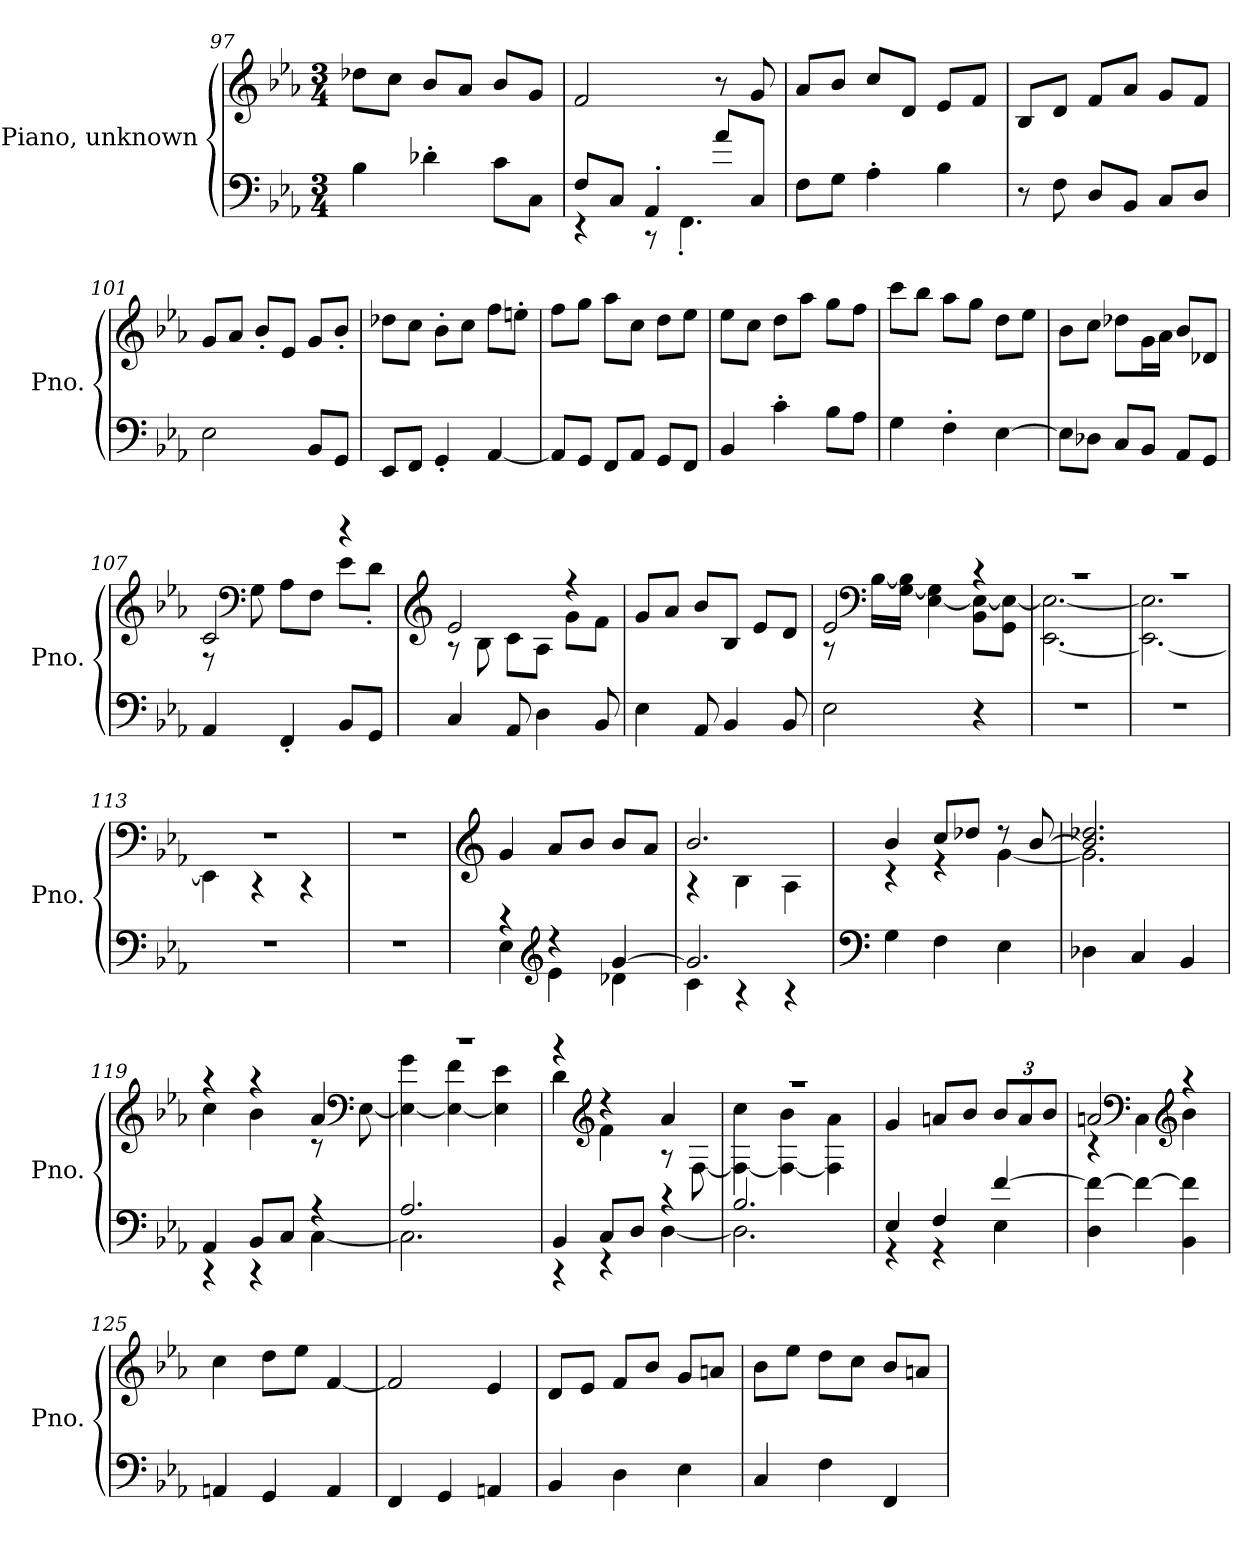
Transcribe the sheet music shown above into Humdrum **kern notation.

**kern	**kern
*part1	*part1
*staff2	*staff1
*I"Piano, unknown	*
*I'Pno.	*
!!LO:LB:g=z
*clefF4	*clefG2
*k[b-e-a-]	*k[b-e-a-]
*M3/4	*M3/4
=97	=97
4B-\	8dd-X\L
.	8cc\J
4d-X'\	8b-/L
.	8a-/J
8c\L	8b-/L
8C\J	8g/J
=98	=98
*^	*
8F/L	4r	2f/
8C/J	.	.
4AA-'/	8r	.
.	4.FF'\	.
8a-/L	.	8r
8C/J	.	8g/
*v	*v	*
=99	=99
8F\L	8a-/L
8G\J	8b-/J
4A-'\	8cc/L
.	8d/J
4B-\	8e-/L
.	8f/J
=100	=100
8r	8B-/L
8F\	8d/J
8D/L	8f/L
8BB-/J	8a-/J
8C/L	8g/L
8D/J	8f/J
=101	=101
2E-\	8g/L
.	8a-/J
.	8b-'/L
.	8e-/J
8BB-/L	8g/L
8GG/J	8b-'/J
=102	=102
8EE-/L	8dd-X\L
8FF/J	8cc\J
4GG'/	8b-'\L
.	8cc\J
[4AA-/	8ff\L
.	8een'\J
!!LO:LB:g=z
=103	=103
8AA-/L]	8ff\L
8GG/J	8gg\J
8FF/L	8aa-\L
8AA-/J	8cc\J
8GG/L	8dd\L
8FF/J	8ee-\J
=104	=104
4BB-/	8ee-\L
.	8cc\J
4c'\	8dd\L
.	8aa-\J
8B-\L	8gg\L
8A-\J	8ff\J
=105	=105
4G\	8ccc\L
.	8bb-\J
4F'\	8aa-\L
.	8gg\J
[4E-\	8dd\L
.	8ee-\J
=106	=106
8E-\L]	8b-\L
8D-X\J	8cc\J
8C/L	8dd-X\L
8BB-/J	16g\L
.	16a-\JJ
8AA-/L	8b-/L
8GG/J	8d-X/J
=107	=107
*	*^
4AA-/	2c/	8r
*	*clefF4	*
.	.	8G\
4FF'/	.	8A-\L
.	.	8F\J
8BB-/L	4r	8e-\L
8GG/J	.	8d'\J
!!LO:LB:g=z	!!
=108	=108	=108
*	*clefG2	*
4C/	2e-/	8r
.	.	8B-\
8AA-/	.	8c\L
4D\	.	8A-\J
.	4r	8g\L
8BB-/	.	8f\J
*	*v	*v
=109	=109
4E-\	8g/L
.	8a-/J
8AA-/	8b-/L
4BB-/	8B-/J
.	8e-/L
8BB-/	8d/J
=110	=110
*	*^
2E-\	2e-/	8r
*	*clefF4	*
.	.	[16B-\LL
.	.	[16G\ 16B-\]JJ
.	.	[4E-\ 4G\]
4r	4r	8BB-\ 8E-\_L
.	.	8GG\ 8E-\_J
=111	=111	=111
2.r	2.r	[2.EE-\ 2.E-\_
=112	=112	=112
2.r	2.r	2.EE-\_ 2.E-\]
=113	=113	=113
2.r	2.r	4EE-\]
.	.	4r
.	.	4r
*	*v	*v
=114	=114
2.r	2.r
!!LO:LB:g=z
=115	=115
*	*clefG2
*^	*
4r	4E-\	4g/
*clefG2	*	*
4r	4e-\	8a-/L
.	.	8b-/J
[4g/	4d-X\	8b-/L
.	.	8a-/J
=116	=116	=116
*	*	*^
2.g/]	4c\	2.b-/	4r
.	4r	.	4B-\
.	4r	.	4A-\
*v	*v	*	*
=117	=117	=117
*clefF4	*	*
4G\	4b-/	4r
4F\	8cc/L	4r
.	8dd-X/J	.
4E-\	8r	[4g\
.	[8b-/	.
=118	=118	=118
4D-X\	2.b-/] 2.dd-X/	2.g\]
4C/	.	.
4BB-/	.	.
=119	=119	=119
*^	*	*
4AA-/	4r	4r	4cc\
8BB-/L	4r	4r	4b-\
8C/J	.	.	.
4r	[4C\	4a-/	8r
*	*	*clefF4	*
.	.	.	[8E-\
=120	=120	=120	=120
2.A-/	2.C\]	2.r	4E-\_ 4g\
.	.	.	4E-\_ 4f\
.	.	.	4E-\] 4e-\
!!LO:LB:g=z	!!
=121	=121	=121	=121
4BB-/	4r	4r	4d\
*	*	*clefG2	*
8C/L	4r	4r	4f\
8D/J	.	.	.
4r	[4D\	4a-/	8r
.	.	.	[8F\
=122	=122	=122	=122
2.B-/	2.D\]	2.r	4F\_ 4cc\
.	.	.	4F\_ 4b-\
.	.	.	4F\] 4a-\
*	*	*v	*v
=123	=123	=123
4E-/	4r	4g/
4F/	4r	8an/L
.	.	8b-/J
*	*	*Xbrackettup
[4f/	4E-\	12b-/L
.	.	12a/
.	.	12b-/J
*v	*v	*
=124	=124
*	*^
4D\ 4f\_	2an/	4r
*	*clefF4	*
4f\_	.	4C\
*	*clefG2	*
4BB-\ 4f\]	4r	4b-\
*	*v	*v
=125	=125
4AAn/	4cc\
4GG/	8dd\L
.	8ee-\J
4AA/	[4f/
=126	=126
4FF/	2f/]
4GG/	.
4AAn/	4e-/
!!LO:PB:g=z
=127	=127
4BB-/	8d/L
.	8e-/J
4D\	8f/L
.	8b-/J
4E-\	8g/L
.	8an/J
=128	=128
4C/	8b-\L
.	8ee-\J
4F\	8dd\L
.	8cc\J
4FF/	8b-/L
.	8an/J
=	=
*-	*-
